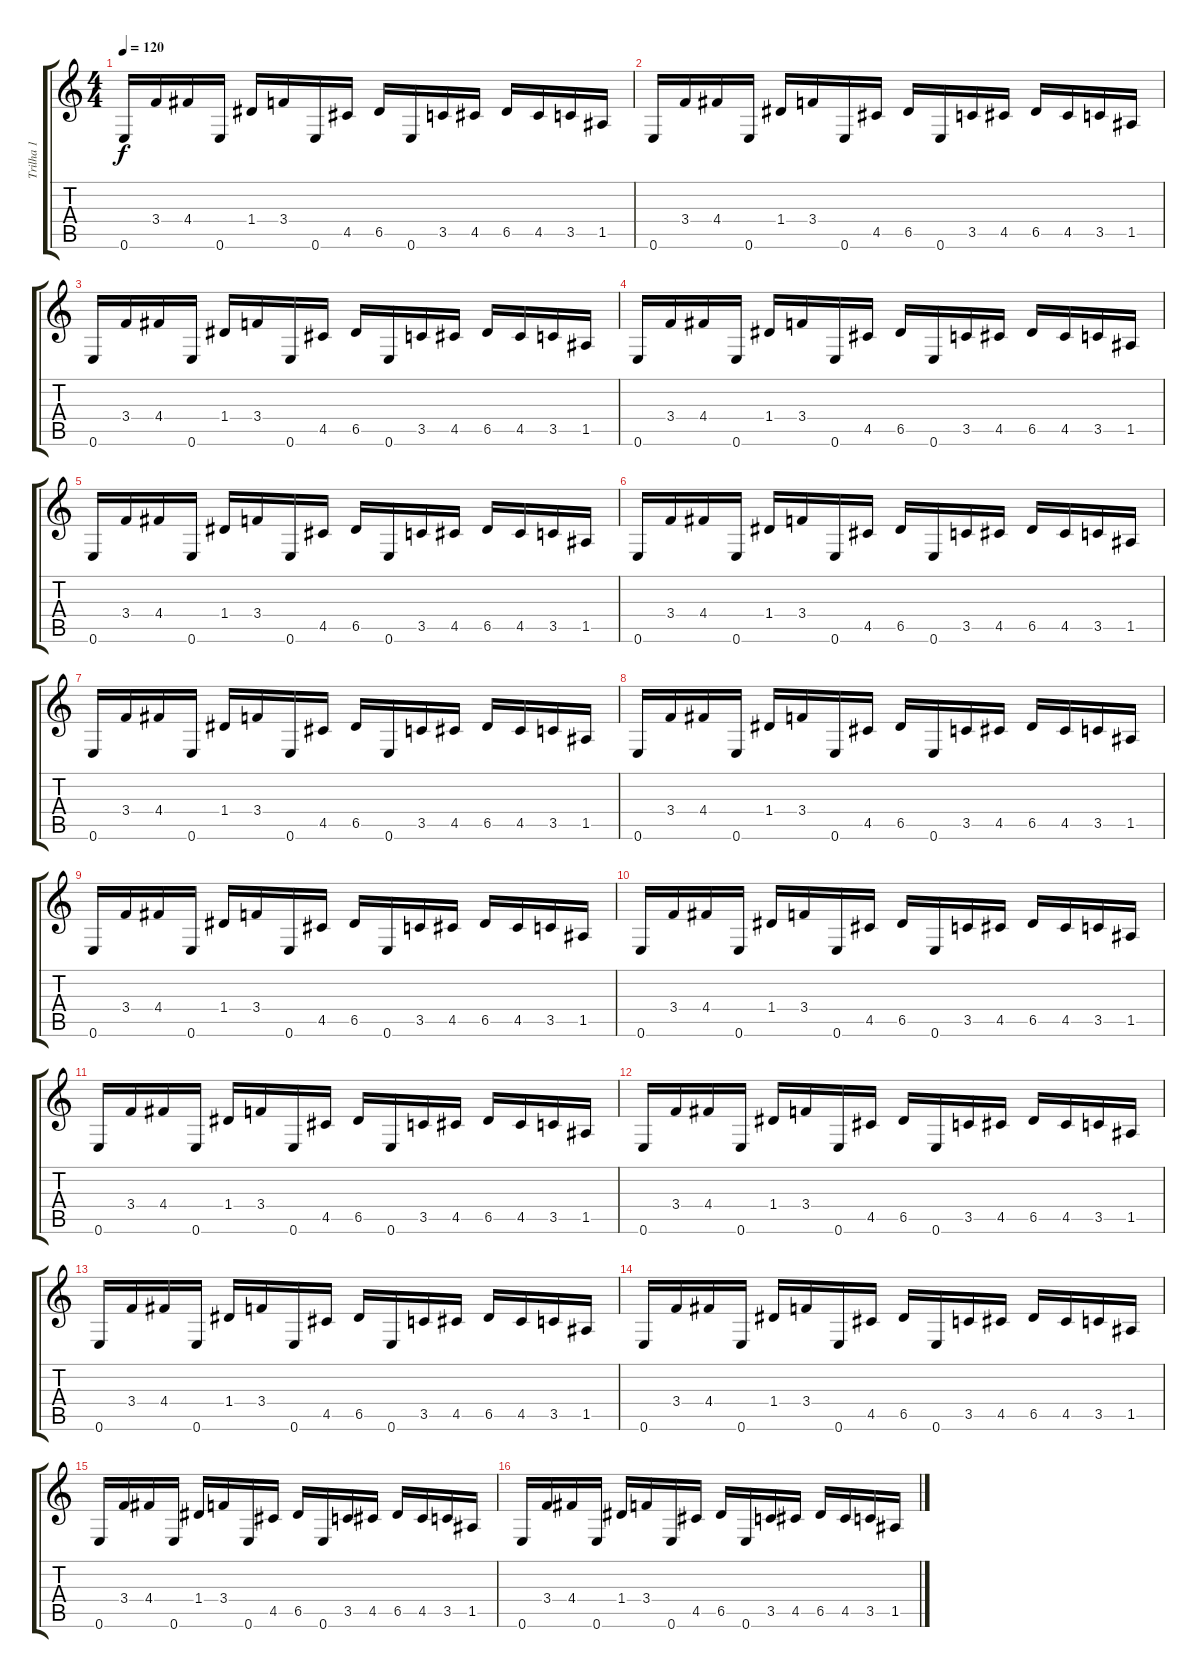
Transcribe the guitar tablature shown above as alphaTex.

\track ("Trilha 1" "Trilha 1") {instrument distortionguitar}
\staff {score tabs}
\tuning (E4 B3 G3 D3 A2 E2) {hide}
\ts (4 4)
\tempo 120
\clef g2
\ks c
0.6.16{dy f} 3.4.16 4.4.16 0.6.16 1.4.16 3.4.16 0.6.16 4.5.16 6.5.16 0.6.16 3.5.16 4.5.16 6.5.16 4.5.16 3.5.16 1.5.16 |
0.6.16 3.4.16 4.4.16 0.6.16 1.4.16 3.4.16 0.6.16 4.5.16 6.5.16 0.6.16 3.5.16 4.5.16 6.5.16 4.5.16 3.5.16 1.5.16 |
0.6.16 3.4.16 4.4.16 0.6.16 1.4.16 3.4.16 0.6.16 4.5.16 6.5.16 0.6.16 3.5.16 4.5.16 6.5.16 4.5.16 3.5.16 1.5.16 |
0.6.16 3.4.16 4.4.16 0.6.16 1.4.16 3.4.16 0.6.16 4.5.16 6.5.16 0.6.16 3.5.16 4.5.16 6.5.16 4.5.16 3.5.16 1.5.16 |
0.6.16 3.4.16 4.4.16 0.6.16 1.4.16 3.4.16 0.6.16 4.5.16 6.5.16 0.6.16 3.5.16 4.5.16 6.5.16 4.5.16 3.5.16 1.5.16 |
0.6.16 3.4.16 4.4.16 0.6.16 1.4.16 3.4.16 0.6.16 4.5.16 6.5.16 0.6.16 3.5.16 4.5.16 6.5.16 4.5.16 3.5.16 1.5.16 |
0.6.16 3.4.16 4.4.16 0.6.16 1.4.16 3.4.16 0.6.16 4.5.16 6.5.16 0.6.16 3.5.16 4.5.16 6.5.16 4.5.16 3.5.16 1.5.16 |
0.6.16 3.4.16 4.4.16 0.6.16 1.4.16 3.4.16 0.6.16 4.5.16 6.5.16 0.6.16 3.5.16 4.5.16 6.5.16 4.5.16 3.5.16 1.5.16 |
0.6.16 3.4.16 4.4.16 0.6.16 1.4.16 3.4.16 0.6.16 4.5.16 6.5.16 0.6.16 3.5.16 4.5.16 6.5.16 4.5.16 3.5.16 1.5.16 |
0.6.16 3.4.16 4.4.16 0.6.16 1.4.16 3.4.16 0.6.16 4.5.16 6.5.16 0.6.16 3.5.16 4.5.16 6.5.16 4.5.16 3.5.16 1.5.16 |
0.6.16 3.4.16 4.4.16 0.6.16 1.4.16 3.4.16 0.6.16 4.5.16 6.5.16 0.6.16 3.5.16 4.5.16 6.5.16 4.5.16 3.5.16 1.5.16 |
0.6.16 3.4.16 4.4.16 0.6.16 1.4.16 3.4.16 0.6.16 4.5.16 6.5.16 0.6.16 3.5.16 4.5.16 6.5.16 4.5.16 3.5.16 1.5.16 |
0.6.16 3.4.16 4.4.16 0.6.16 1.4.16 3.4.16 0.6.16 4.5.16 6.5.16 0.6.16 3.5.16 4.5.16 6.5.16 4.5.16 3.5.16 1.5.16 |
0.6.16 3.4.16 4.4.16 0.6.16 1.4.16 3.4.16 0.6.16 4.5.16 6.5.16 0.6.16 3.5.16 4.5.16 6.5.16 4.5.16 3.5.16 1.5.16 |
0.6.16 3.4.16 4.4.16 0.6.16 1.4.16 3.4.16 0.6.16 4.5.16 6.5.16 0.6.16 3.5.16 4.5.16 6.5.16 4.5.16 3.5.16 1.5.16 |
0.6.16 3.4.16 4.4.16 0.6.16 1.4.16 3.4.16 0.6.16 4.5.16 6.5.16 0.6.16 3.5.16 4.5.16 6.5.16 4.5.16 3.5.16 1.5.16
